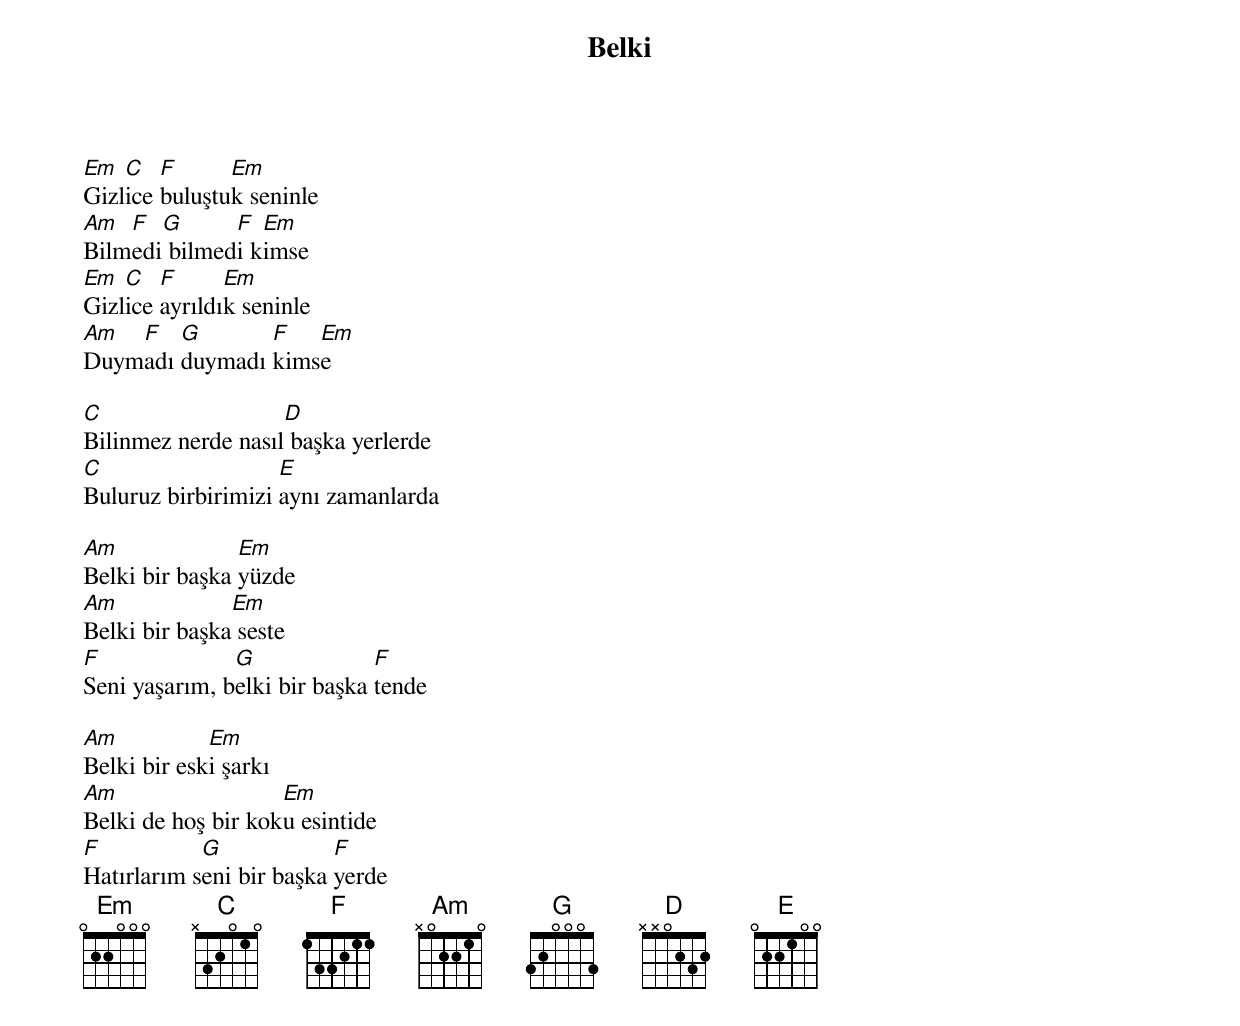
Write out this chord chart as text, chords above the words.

{title: Belki}
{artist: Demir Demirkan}

Em  C   F      Em
Gizlice buluştuk seninle
Am  F  G      F  Em
Bilmedi bilmedi kimse
Em  C   F      Em
Gizlice ayrıldık seninle
Am  F   G       F   Em
Duymadı duymadı kimse

C                   D
Bilinmez nerde nasıl başka yerlerde
C                   E
Buluruz birbirimizi aynı zamanlarda

Am              Em
Belki bir başka yüzde
Am             Em
Belki bir başka seste
F              G              F
Seni yaşarım, belki bir başka tende

Am           Em
Belki bir eski şarkı
Am                  Em
Belki de hoş bir koku esintide
F           G             F
Hatırlarım seni bir başka yerde
